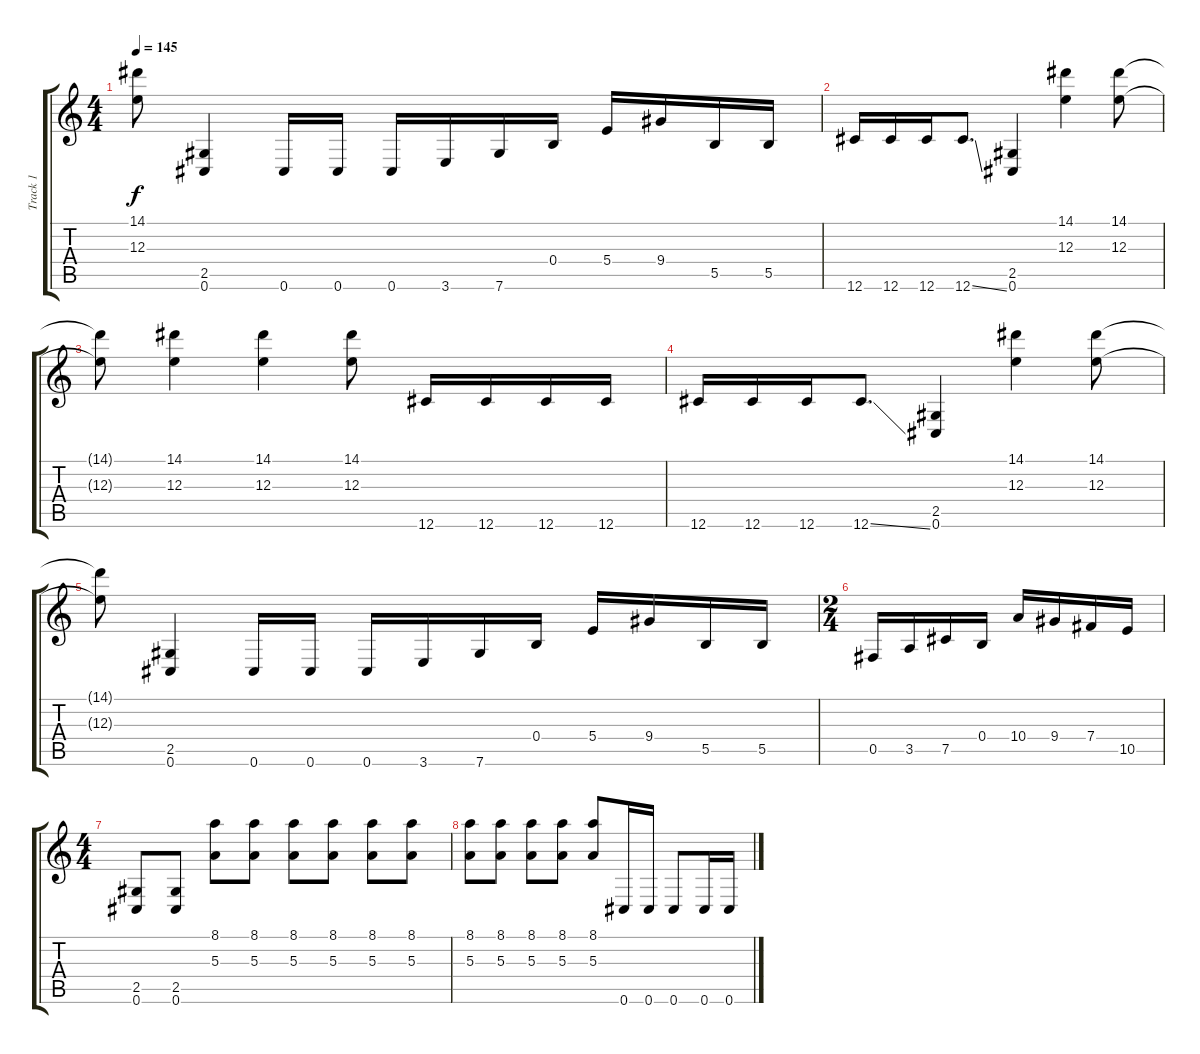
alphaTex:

\track ("Track 1" "Track 1") {instrument distortionguitar}
\staff {score tabs}
\tuning (Db4 Ab3 E3 B2 Gb2 Db2) {hide}
\ts (4 4)
\tempo 145
\clef g2
\ks c
(14.1{t} 12.3{t}).8{dy f} (2.5 0.6).4 0.6.16 0.6.16 0.6.16 3.6.16 7.6.16 0.4.16 5.4.16 9.4.16 5.5.16 5.5.16 |
12.6.16 12.6.16 12.6.16 12.6{ss}.8{d} (2.5 0.6).4 (14.1 12.3).4 (14.1 12.3).8 |
(14.1{t} 12.3{t}).8 (14.1 12.3).4 (14.1 12.3).4 (14.1 12.3).8 12.6.16 12.6.16 12.6.16 12.6.16 |
12.6.16 12.6.16 12.6.16 12.6{ss}.8{d} (2.5 0.6).4 (14.1 12.3).4 (14.1 12.3).8 |
(14.1{t} 12.3{t}).8 (2.5 0.6).4 0.6.16 0.6.16 0.6.16 3.6.16 7.6.16 0.4.16 5.4.16 9.4.16 5.5.16 5.5.16 |
\ts (2 4)
0.5.16 3.5.16 7.5.16 0.4.16 10.4.16 9.4.16 7.4.16 10.5.16 |
\ts (4 4)
(2.5 0.6).8 (2.5 0.6).8 (8.1 5.3).8 (8.1 5.3).8 (8.1 5.3).8 (8.1 5.3).8 (8.1 5.3).8 (8.1 5.3).8 |
(8.1 5.3).8 (8.1 5.3).8 (8.1 5.3).8 (8.1 5.3).8 (8.1 5.3).8 0.6.16 0.6.16 0.6.8 0.6.16 0.6.16
